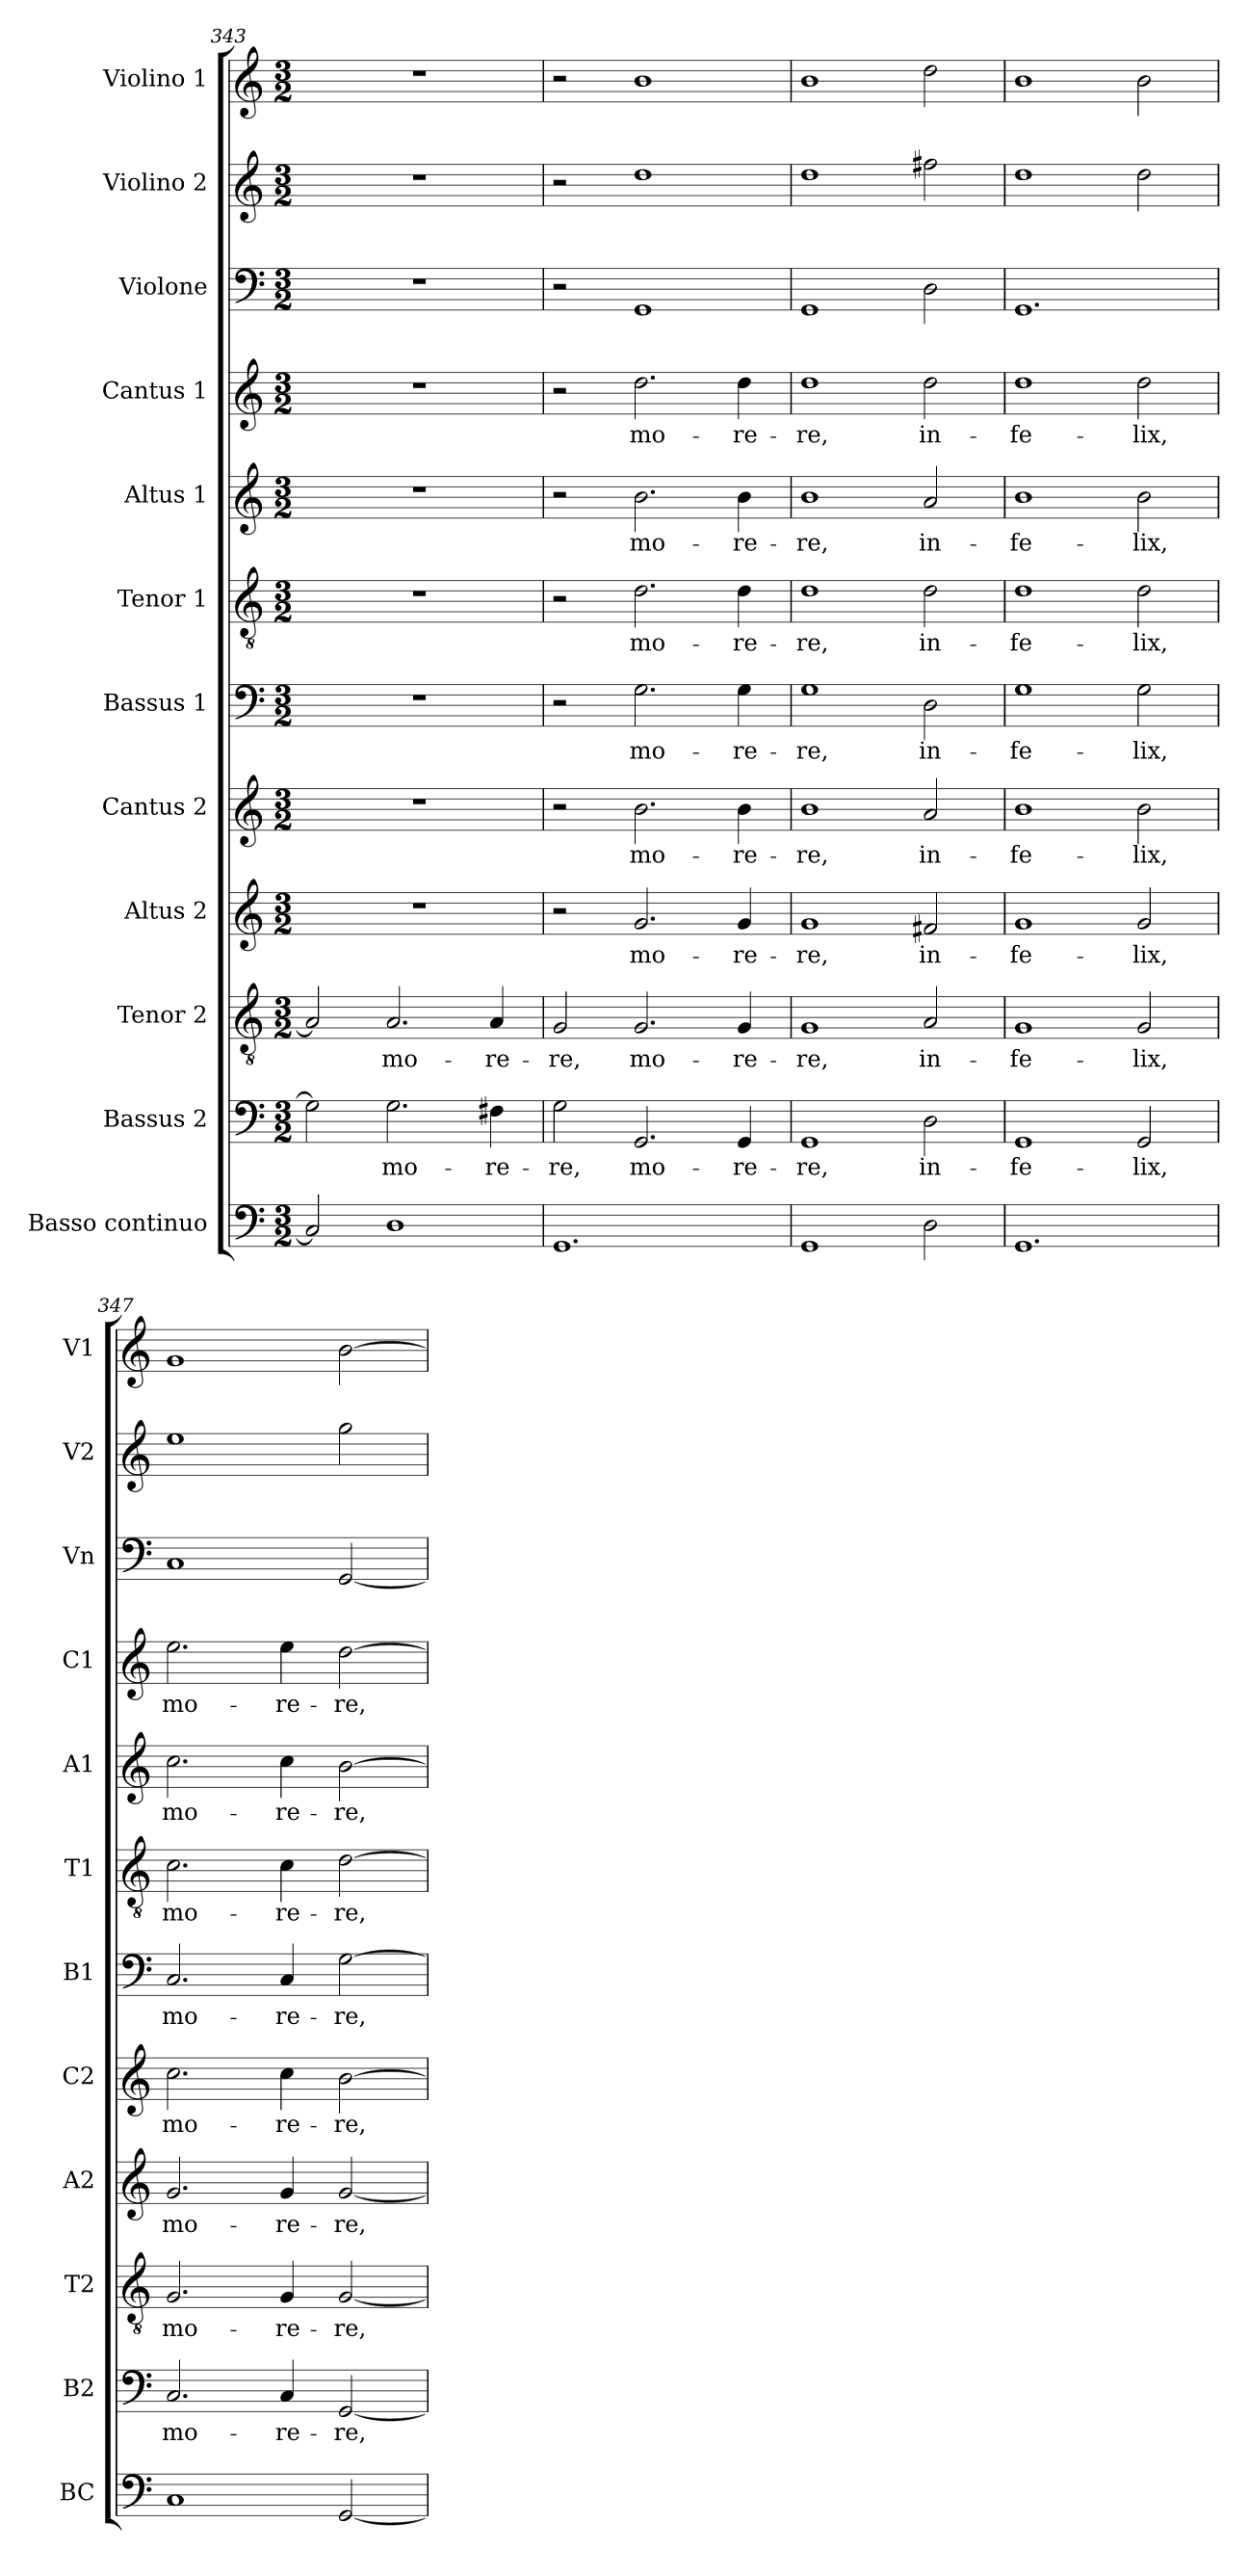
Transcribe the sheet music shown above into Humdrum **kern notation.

**kern	**kern	**text	**kern	**text	**kern	**text	**kern	**text	**kern	**text	**kern	**text	**kern	**text	**kern	**text	**kern	**kern	**kern
*part12	*part11	*part11	*part10	*part10	*part9	*part9	*part8	*part8	*part7	*part7	*part6	*part6	*part5	*part5	*part4	*part4	*part3	*part2	*part1
*staff12	*staff11	*staff11	*staff10	*staff10	*staff9	*staff9	*staff8	*staff8	*staff7	*staff7	*staff6	*staff6	*staff5	*staff5	*staff4	*staff4	*staff3	*staff2	*staff1
*I"Basso continuo	*I"Bassus 2	*	*I"Tenor 2	*	*I"Altus 2	*	*I"Cantus 2	*	*I"Bassus 1	*	*I"Tenor 1	*	*I"Altus 1	*	*I"Cantus 1	*	*I"Violone	*I"Violino 2	*I"Violino 1
*I'BC	*I'B2	*	*I'T2	*	*I'A2	*	*I'C2	*	*I'B1	*	*I'T1	*	*I'A1	*	*I'C1	*	*I'Vn	*I'V2	*I'V1
*clefF4	*clefF4	*	*clefGv2	*	*clefG2	*	*clefG2	*	*clefF4	*	*clefGv2	*	*clefG2	*	*clefG2	*	*clefF4	*clefG2	*clefG2
*ITrd7c12	*	*	*	*	*	*	*	*	*	*	*	*	*	*	*	*	*ITrd7c12	*	*
*k[]	*k[]	*	*k[]	*	*k[]	*	*k[]	*	*k[]	*	*k[]	*	*k[]	*	*k[]	*	*k[]	*k[]	*k[]
*C:	*C:	*	*C:	*	*C:	*	*C:	*	*C:	*	*C:	*	*C:	*	*C:	*	*C:	*C:	*C:
*M3/2	*M3/2	*	*M3/2	*	*M3/2	*	*M3/2	*	*M3/2	*	*M3/2	*	*M3/2	*	*M3/2	*	*M3/2	*M3/2	*M3/2
=343	=343	=343	=343	=343	=343	=343	=343	=343	=343	=343	=343	=343	=343	=343	=343	=343	=343	=343	=343
2CC/]	2G\]	.	2A/]	.	1.r	.	1.r	.	1.r	.	1.r	.	1.r	.	1.r	.	1.r	1.r	1.r
!	!	!LO:LY:b	!	!LO:LY:b	!	!	!	!	!	!	!	!	!	!	!	!	!	!	!
1DD	2.G\	mo-	2.A/	mo-	.	.	.	.	.	.	.	.	.	.	.	.	.	.	.
!	!	!LO:LY:b	!	!LO:LY:b	!	!	!	!	!	!	!	!	!	!	!	!	!	!	!
.	4F#X\	-re-	4A/	-re-	.	.	.	.	.	.	.	.	.	.	.	.	.	.	.
!!LO:PB:g=z
=344	=344	=344	=344	=344	=344	=344	=344	=344	=344	=344	=344	=344	=344	=344	=344	=344	=344	=344	=344
!	!	!LO:LY:b	!	!LO:LY:b	!	!	!	!	!	!	!	!	!	!	!	!	!	!	!
1.GGG	2G\	-re,	2G/	-re,	2r	.	2r	.	2r	.	2r	.	2r	.	2r	.	2r	2r	2r
!	!	!LO:LY:b	!	!LO:LY:b	!	!LO:LY:b	!	!LO:LY:b	!	!LO:LY:b	!	!LO:LY:b	!	!LO:LY:b	!	!LO:LY:b	!	!	!
.	2.GG/	mo-	2.G/	mo-	2.g/	mo-	2.b\	mo-	2.G\	mo-	2.d\	mo-	2.b\	mo-	2.dd\	mo-	1GGG	1dd	1b
!	!	!LO:LY:b	!	!LO:LY:b	!	!LO:LY:b	!	!LO:LY:b	!	!LO:LY:b	!	!LO:LY:b	!	!LO:LY:b	!	!LO:LY:b	!	!	!
.	4GG/	-re-	4G/	-re-	4g/	-re-	4b\	-re-	4G\	-re-	4d\	-re-	4b\	-re-	4dd\	-re-	.	.	.
=345	=345	=345	=345	=345	=345	=345	=345	=345	=345	=345	=345	=345	=345	=345	=345	=345	=345	=345	=345
!	!	!LO:LY:b	!	!LO:LY:b	!	!LO:LY:b	!	!LO:LY:b	!	!LO:LY:b	!	!LO:LY:b	!	!LO:LY:b	!	!LO:LY:b	!	!	!
1GGG	1GG	-re,	1G	-re,	1g	-re,	1b	-re,	1G	-re,	1d	-re,	1b	-re,	1dd	-re,	1GGG	1dd	1b
!	!	!LO:LY:b	!	!LO:LY:b	!	!LO:LY:b	!	!LO:LY:b	!	!LO:LY:b	!	!LO:LY:b	!	!LO:LY:b	!	!LO:LY:b	!	!	!
2DD\	2D\	in-	2A/	in-	2f#X/	in-	2a/	in-	2D\	in-	2d\	in-	2a/	in-	2dd\	in-	2DD\	2ff#X\	2dd\
=346	=346	=346	=346	=346	=346	=346	=346	=346	=346	=346	=346	=346	=346	=346	=346	=346	=346	=346	=346
!	!	!LO:LY:b	!	!LO:LY:b	!	!LO:LY:b	!	!LO:LY:b	!	!LO:LY:b	!	!LO:LY:b	!	!LO:LY:b	!	!LO:LY:b	!	!	!
1.GGG	1GG	-fe-	1G	-fe-	1g	-fe-	1b	-fe-	1G	-fe-	1d	-fe-	1b	-fe-	1dd	-fe-	1.GGG	1dd	1b
!	!	!LO:LY:b	!	!LO:LY:b	!	!LO:LY:b	!	!LO:LY:b	!	!LO:LY:b	!	!LO:LY:b	!	!LO:LY:b	!	!LO:LY:b	!	!	!
.	2GG/	-lix,	2G/	-lix,	2g/	-lix,	2b\	-lix,	2G\	-lix,	2d\	-lix,	2b\	-lix,	2dd\	-lix,	.	2dd\	2b\
=347	=347	=347	=347	=347	=347	=347	=347	=347	=347	=347	=347	=347	=347	=347	=347	=347	=347	=347	=347
!	!	!LO:LY:b	!	!LO:LY:b	!	!LO:LY:b	!	!LO:LY:b	!	!LO:LY:b	!	!LO:LY:b	!	!LO:LY:b	!	!LO:LY:b	!	!	!
1CC	2.C/	mo-	2.G/	mo-	2.g/	mo-	2.cc\	mo-	2.C/	mo-	2.c\	mo-	2.cc\	mo-	2.ee\	mo-	1CC	1ee	1g
!	!	!LO:LY:b	!	!LO:LY:b	!	!LO:LY:b	!	!LO:LY:b	!	!LO:LY:b	!	!LO:LY:b	!	!LO:LY:b	!	!LO:LY:b	!	!	!
.	4C/	-re-	4G/	-re-	4g/	-re-	4cc\	-re-	4C/	-re-	4c\	-re-	4cc\	-re-	4ee\	-re-	.	.	.
!	!	!LO:LY:b	!	!LO:LY:b	!	!LO:LY:b	!	!LO:LY:b	!	!LO:LY:b	!	!LO:LY:b	!	!LO:LY:b	!	!LO:LY:b	!	!	!
[2GGG/	[2GG/	-re,	[2G/	-re,	[2g/	-re,	[2b\	-re,	[2G\	-re,	[2d\	-re,	[2b\	-re,	[2dd\	-re,	[2GGG/	2gg\	[2b\
=	=	=	=	=	=	=	=	=	=	=	=	=	=	=	=	=	=	=	=
*-	*-	*-	*-	*-	*-	*-	*-	*-	*-	*-	*-	*-	*-	*-	*-	*-	*-	*-	*-
